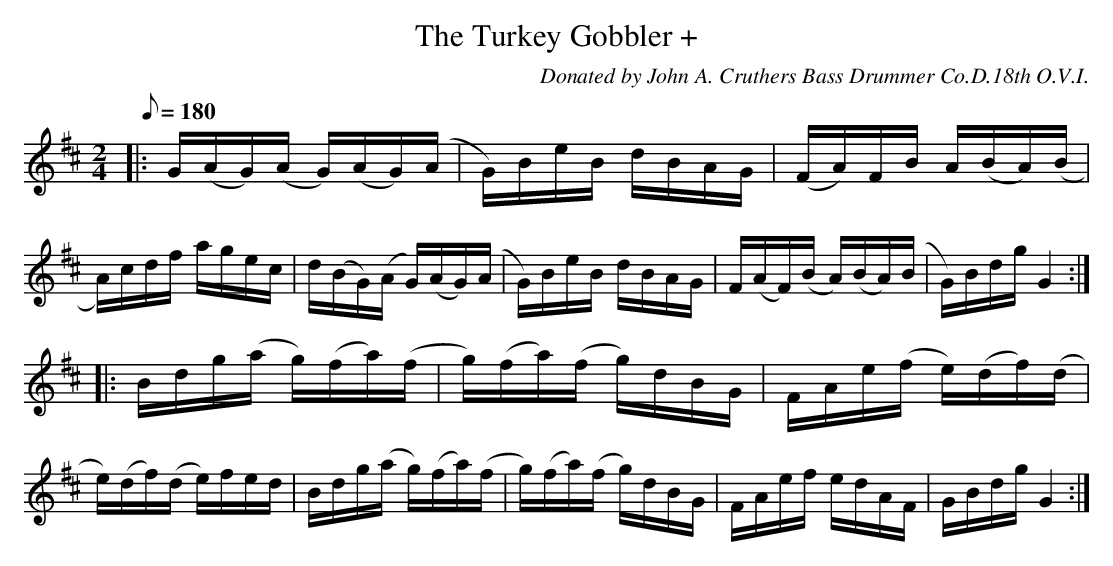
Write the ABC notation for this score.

X:1
T:The Turkey Gobbler +
C:Donated by John A. Cruthers Bass Drummer Co.D.18th O.V.I.
M:2/4
L:1/16
Q:1/8=180
K:D
|: G(AG)(A G)(AG)(A|G)BeB dBAG|(FA)FB A(BA)(B|A)cdf agec|d(BG)(A G)(AG)(A|G)BeB dBAG|F(AF)(B A)(BA)(B|G)Bdg G4 :|
|:Bdg(a g)(fa)(f|g)(fa)(f g)dBG|FAe(f e)(df)(d|e)(df)(d e)fed|Bdg(a g)(fa)(f|g)(fa)(f g)dBG|FAef edAF|GBdg G4 :|
